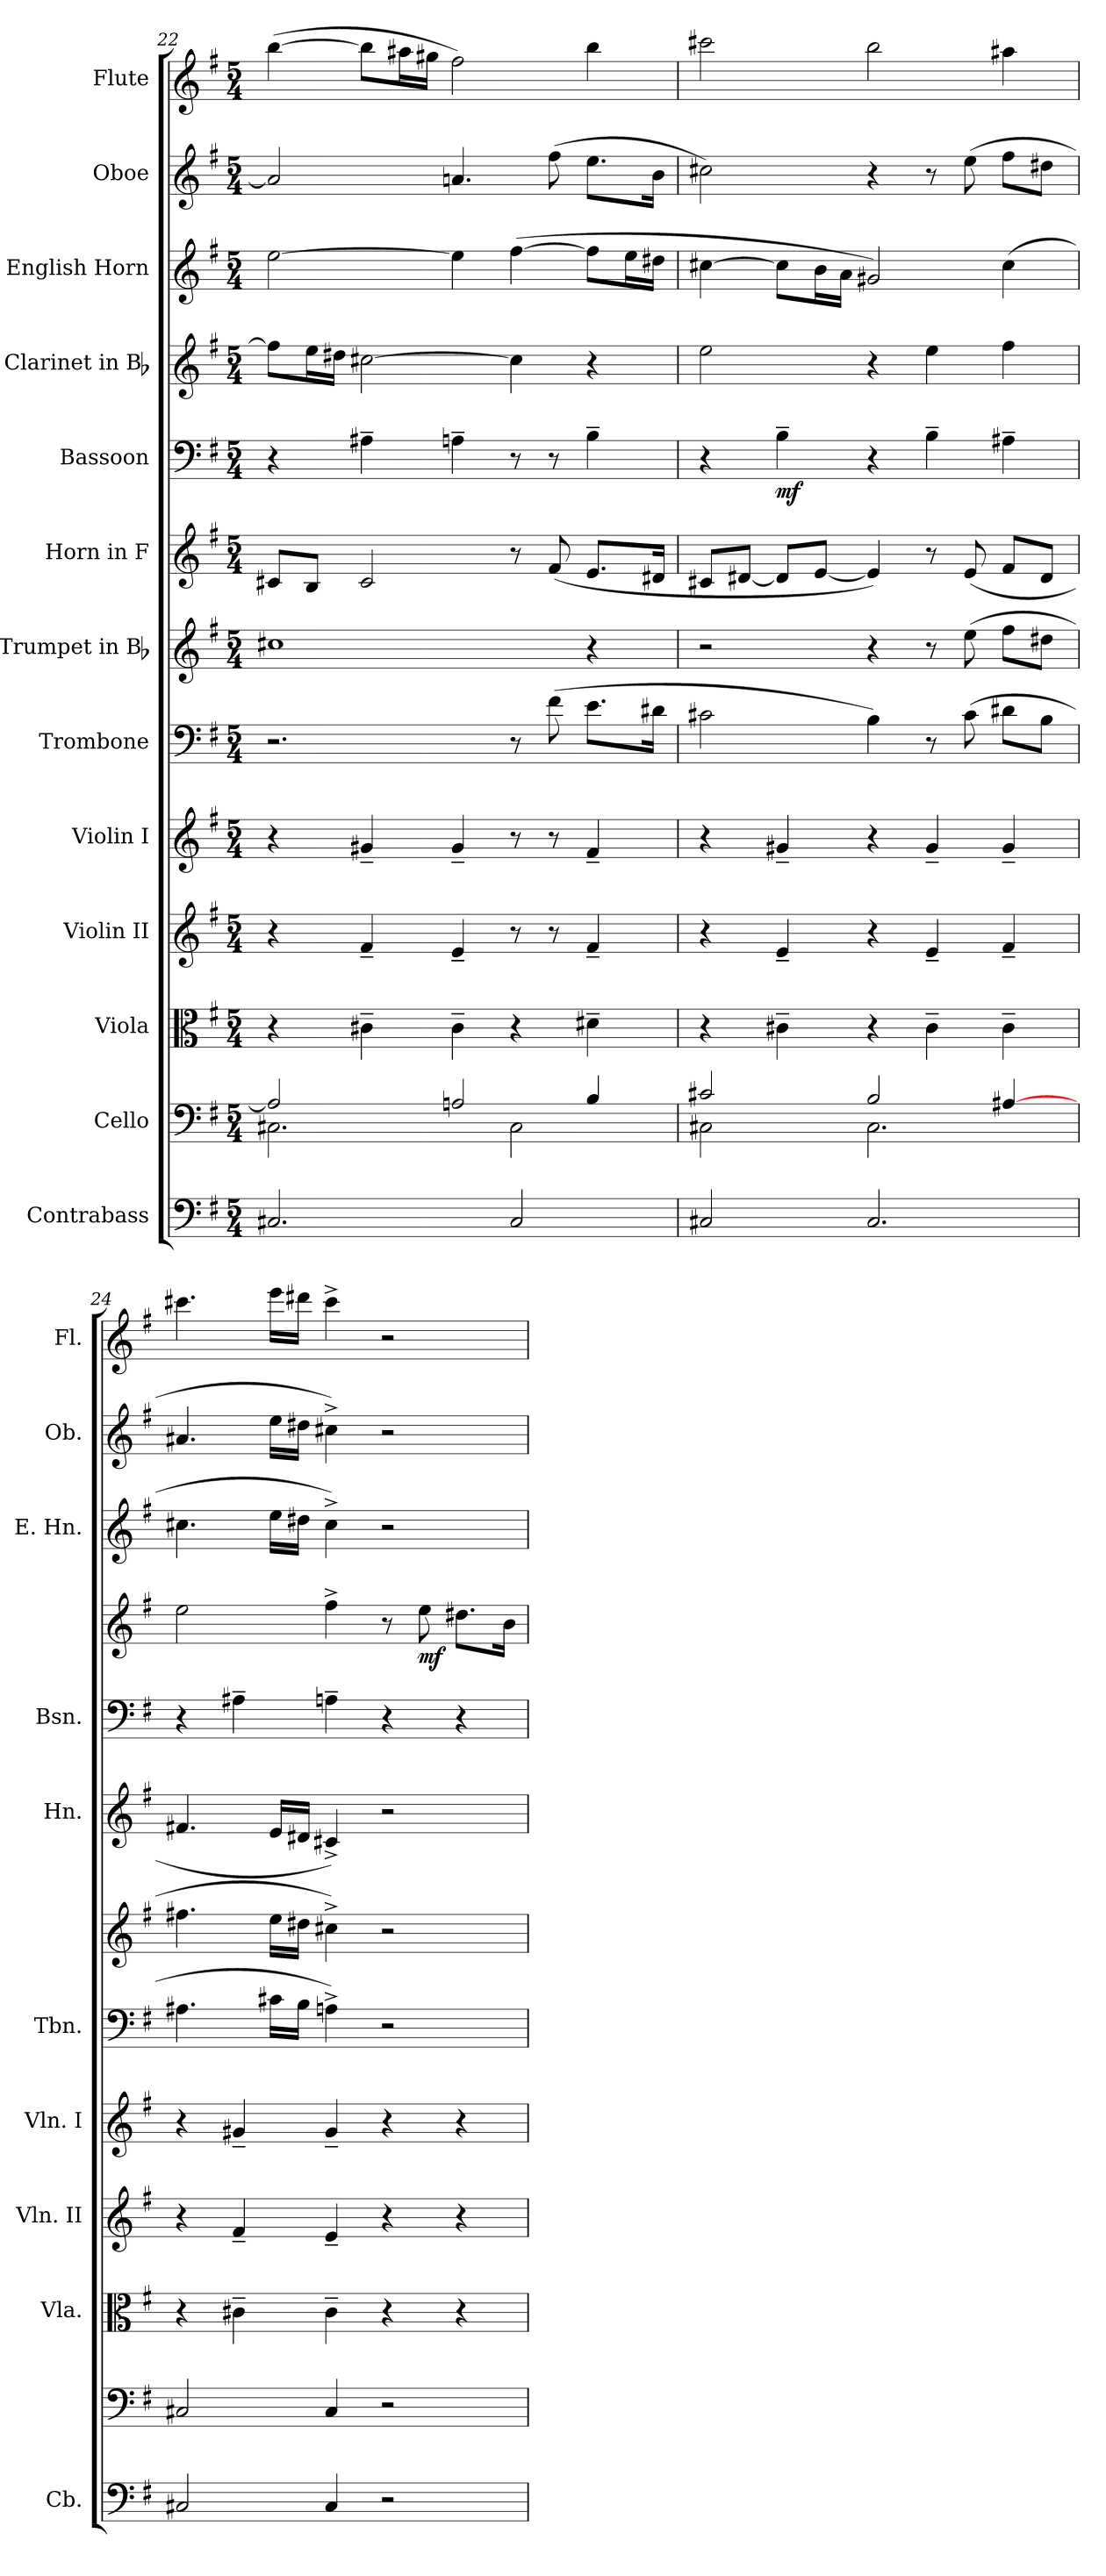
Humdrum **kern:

**kern	**kern	**kern	**kern	**kern	**kern	**kern	**kern	**kern	**dynam	**kern	**dynam	**kern	**kern	**kern
*part13	*part12	*part11	*part10	*part9	*part8	*part7	*part6	*part5	*part5	*part4	*part4	*part3	*part2	*part1
*staff13	*staff12	*staff11	*staff10	*staff9	*staff8	*staff7	*staff6	*staff5	*staff5	*staff4	*staff4	*staff3	*staff2	*staff1
*I"Contrabass	*I"Cello	*I"Viola	*I"Violin II	*I"Violin I	*I"Trombone	*I"Trumpet in Bb	*I"Horn in F	*I"Bassoon	*	*I"Clarinet in Bb	*	*I"English Horn	*I"Oboe	*I"Flute
*I'Cb.	*	*I'Vla.	*I'Vln. II	*I'Vln. I	*I'Tbn.	*	*I'Hn.	*I'Bsn.	*	*	*	*I'E. Hn.	*I'Ob.	*I'Fl.
*clefF4	*clefF4	*clefC3	*clefG2	*clefG2	*clefF4	*clefG2	*clefG2	*clefF4	*	*clefG2	*	*clefG2	*clefG2	*clefG2
*ITrd7c12	*	*	*	*	*	*	*	*	*	*	*	*	*	*
*k[f#]	*k[f#]	*k[f#]	*k[f#]	*k[f#]	*k[f#]	*k[f#]	*k[f#]	*k[f#]	*	*k[f#]	*	*k[f#]	*k[f#]	*k[f#]
*G:	*G:	*G:	*G:	*G:	*G:	*G:	*G:	*G:	*	*G:	*	*G:	*G:	*G:
*M5/4	*M5/4	*M5/4	*M5/4	*M5/4	*M5/4	*M5/4	*M5/4	*M5/4	*	*M5/4	*	*M5/4	*M5/4	*M5/4
=22	=22	=22	=22	=22	=22	=22	=22	=22	=22	=22	=22	=22	=22	=22
*	*^	*	*	*	*	*	*	*	*	*	*	*	*	*
2.CC#X/	2A#/]	2.C#X\	4r	4r	4r	2.r	1cc#X	8c#X/L	4r	.	8ff#\L]	.	[2ee\	2a#/]	(>[4bb\
.	.	.	.	.	.	.	.	8B/J	.	.	16ee\L	.	.	.	.
.	.	.	.	.	.	.	.	.	.	.	16dd#X\JJ	.	.	.	.
.	.	.	4c#X~>\	4f#~</	4g#X~</	.	.	2c#/	4A#X~>\	.	[2cc#X\	.	.	.	8bb\L]
.	.	.	.	.	.	.	.	.	.	.	.	.	.	.	16aa#X\L
.	.	.	.	.	.	.	.	.	.	.	.	.	.	.	16gg#X\JJ
.	2An/	.	4c#~>\	4e~</	4g#~</	.	.	.	4An~>\	.	.	.	4ee\]	4.an/	2ff#\)
2CC#/	.	2C#\	4r	8r	8r	8r	.	8r	8r	.	4cc#\]	.	(>[4ff#\	.	.
.	.	.	.	8r	8r	(>8f#\	.	(<8f#/	8r	.	.	.	.	(>8ff#\	.
.	4B/	.	4d#X~>\	4f#~</	4f#~</	8.e\L	4r	8.e/L	4B~>\	.	4r	.	8ff#\L]	8.ee\L	4bb\
.	.	.	.	.	.	.	.	.	.	.	.	.	16ee\L	.	.
.	.	.	.	.	.	16d#X\Jk	.	16d#X/Jk	.	.	.	.	16dd#X\JJ	16b\Jk	.
=23	=23	=23	=23	=23	=23	=23	=23	=23	=23	=23	=23	=23	=23	=23	=23
2CC#X/	2c#X/	2C#X\	4r	4r	4r	2c#X\	2r	8c#X/L	4r	.	2ee\	.	[4cc#X\	2cc#X\)	2ccc#X\
.	.	.	.	.	.	.	.	[8d#X/J	.	.	.	.	.	.	.
!	!	!	!	!	!	!	!	!	!	!LO:DY:b	!	!	!	!	!
.	.	.	4c#X~>\	4e~</	4g#X~</	.	.	8d#/L]	4B~>\	mf	.	.	8cc#\L]	.	.
.	.	.	.	.	.	.	.	[8e/J	.	.	.	.	16b\L	.	.
.	.	.	.	.	.	.	.	.	.	.	.	.	16a\JJ	.	.
2.CC#/	2B/	2.C#\	4r	4r	4r	4B\)	4r	4e/])	4r	.	4r	.	2g#X/)	4r	2bb\
.	.	.	4c#~>\	4e~</	4g#~</	8r	8r	8r	4B~>\	.	4ee\	.	.	8r	.
.	.	.	.	.	.	(>8c#\	(>8ee\	(<8e/	.	.	.	.	.	(>8ee\	.
.	[>4A#X/	.	4c#~>\	4f#~</	4g#~</	8d#X\L	8ff#\L	8f#/L	4A#X~>\	.	4ff#\	.	(>4cc#\	8ff#\L	4aa#X\
.	.	.	.	.	.	8B\J	8dd#X\J	8d#/J	.	.	.	.	.	8dd#X\J	.
*	*v	*v	*	*	*	*	*	*	*	*	*	*	*	*	*
=24	=24	=24	=24	=24	=24	=24	=24	=24	=24	=24	=24	=24	=24	=24
2CC#X/	2C#X/	4r	4r	4r	4.A#X\	4.ff#X\	4.f#X/	4r	.	2ee\	.	4.cc#X\	4.a#X/	4.ccc#X\
.	.	4c#X~>\	4f#~</	4g#X~</	.	.	.	4A#X~>\	.	.	.	.	.	.
.	.	.	.	.	16c#X\LL	16ee\LL	16e/LL	.	.	.	.	16ee\LL	16ee\LL	16eee\LL
.	.	.	.	.	16B\JJ	16dd#X\JJ	16d#X/JJ	.	.	.	.	16dd#X\JJ	16dd#X\JJ	16ddd#X\JJ
4CC#/	4C#/	4c#~>\	4e~</	4g#~</	4An^>\)	4cc#X^>\)	4c#X^</)	4An~>\	.	4ff#^>\	.	4cc#^>\)	4cc#X^>\)	4ccc#^>\
2r	2r	4r	4r	4r	2r	2r	2r	4r	.	8r	.	2r	2r	2r
!	!	!	!	!	!	!	!	!	!	!	!LO:DY:b	!	!	!
.	.	.	.	.	.	.	.	.	.	8ee\	mf	.	.	.
.	.	4r	4r	4r	.	.	.	4r	.	8.dd#X\L	.	.	.	.
.	.	.	.	.	.	.	.	.	.	16b\Jk	.	.	.	.
=	=	=	=	=	=	=	=	=	=	=	=	=	=	=
*-	*-	*-	*-	*-	*-	*-	*-	*-	*-	*-	*-	*-	*-	*-
